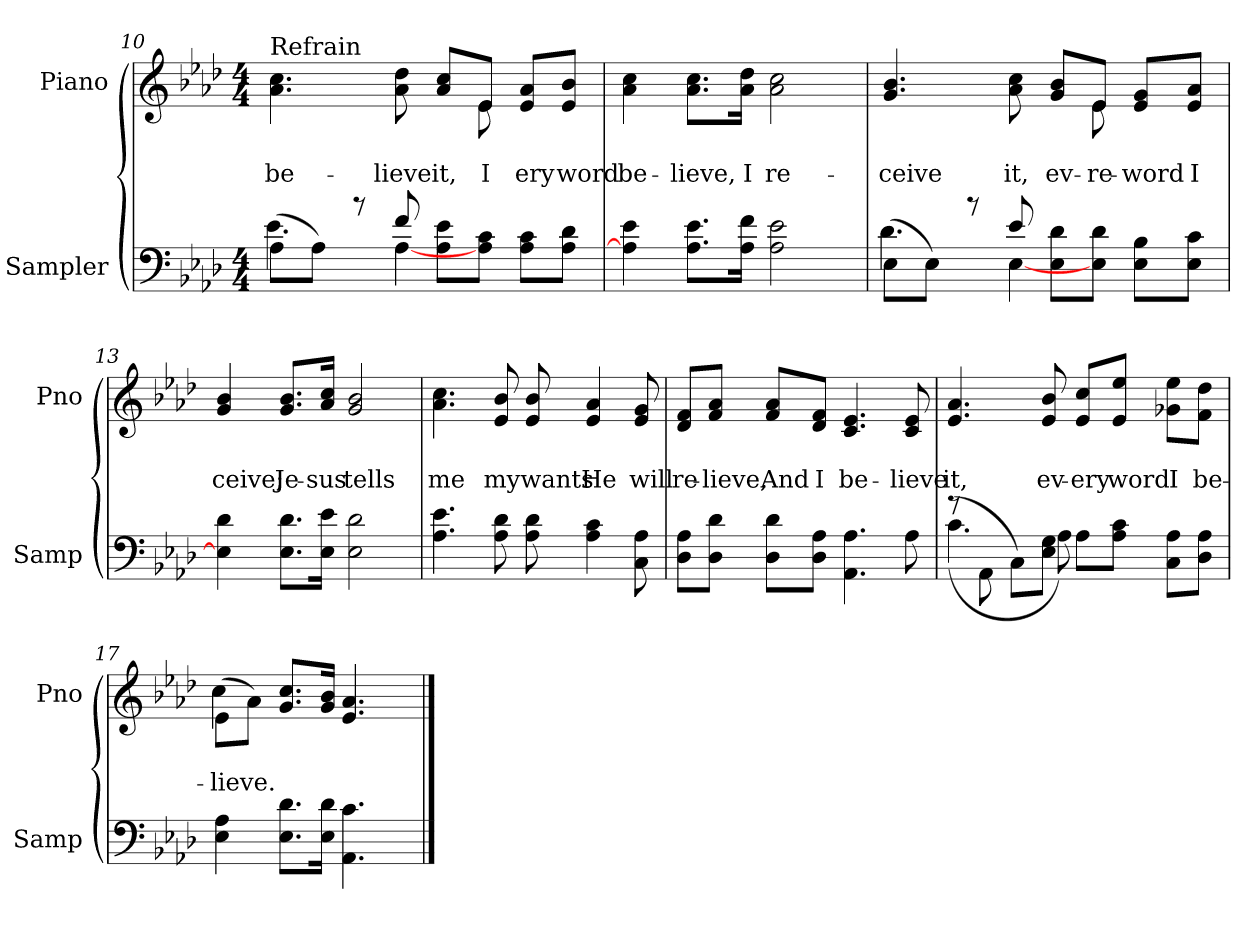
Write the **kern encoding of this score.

**kern	**kern	**text	**text
*part2	*part1	*part1	*part1
*staff2	*staff1	*staff1	*staff1
*I"Sampler	*I"Piano	*	*
*I'Samp	*I'Pno	*	*
*clefF4	*clefG2	*	*
*k[b-e-a-d-]	*k[b-e-a-d-]	*	*
*A-:	*A-:	*	*
*M4/4	*M4/4	*	*
=10	=10	=10	=10
*^	*^	*	*
!	!	!LO:TX:t=Refrain	!	!	!
(8A-\L	4.e-	4.a- 4.cc	8ryy	.	be-
*	*	*v	*v	*	*
8A-\J)	.	.	.	.
8r	.	.	.	.
8f/	[4A-	8a- 8dd-	.	-lieve
8A-\ 8e-\L	.	8a-/ 8cc/L	.	it,
*	*	*^	*	*
8A-\ 8c\J	4.ryy	8e-/J	8e-	.	I
8A-\ 8c\L	.	8e-/ 8a-/L	4ryy	.	-ery
8A-\ 8d-\J	.	8e-/ 8b-/J	.	.	word
*v	*v	*	*	*	*
*	*v	*v	*	*
=11	=11	=11	=11
4A-] 4e-	4a- 4cc	.	be-
8.A-\ 8.e-\L	8.a-\ 8.cc\L	.	-lieve,
16A-\ 16f\Jk	16a-\ 16dd-\Jk	.	I
2A- 2e-	2a- 2cc	.	re-
=12	=12	=12	=12
*^	*^	*	*
(8E-\L	4.d-	4.g 4.b-	8ryy	.	-ceive
*	*	*v	*v	*	*
8E-\J)	.	.	.	.
8r	.	.	.	.
8e-/	[4E-	8a- 8cc	.	it,
8E-\ 8d-\L	.	8g/ 8b-/L	.	ev-
*	*	*^	*	*
8E-\ 8d-\J	4.ryy	8e-/J	8e-	.	re-
8E-\ 8B-\L	.	8e-/ 8g/L	4ryy	.	word
8E-\ 8c\J	.	8e-/ 8a-/J	.	.	I
*v	*v	*	*	*	*
*	*v	*v	*	*
=13	=13	=13	=13
4E-] 4d-	4g 4b-	.	-ceive;
8.E-\ 8.d-\L	8.g/ 8.b-/L	.	Je-
16E-\ 16e-\Jk	16a-/ 16cc/Jk	.	-sus
2E- 2d-	2g 2b-	.	tells
=14	=14	=14	=14
4.A- 4.e-	4.a- 4.cc	.	me
8A- 8d-	8e- 8b-	.	my
8A- 8d-	8e- 8b-	.	wants
4A- 4c	4e- 4a-	.	He
8C 8A-	8e- 8g	.	will
=15	=15	=15	=15
8D-\ 8A-\L	8d-/ 8f/L	.	re-
8D-\ 8d-\J	8f/ 8a-/J	.	-lieve,
8D-\ 8d-\L	8f/ 8a-/L	.	And
8D-\ 8A-\J	8d-/ 8f/J	.	I
4.AA- 4.A-	4.c 4.e-	.	be-
8A-	8c 8e-	.	-lieve
=16	=16	=16	=16
*^	*	*	*
(8r	(4.c	4.e- 4.a-	.	it,
8AA-\	.	.	.	.
8C\L)	.	.	.	.
8E-\ 8G\J	8A-)	8e- 8b-	.	ev-
8A-\L	2ryy	8e-/ 8cc/L	.	-ery
8A-\ 8c\J	.	8e-/ 8ee-/J	.	word
8C\ 8A-\L	.	8g-X\ 8ee-\L	.	I
8D-\ 8A-\J	.	8f\ 8dd-\J	.	be-
*v	*v	*	*	*
=17	=17	=17	=17
*	*^	*	*
4E- 4A-	(8e-\L	4cc	.	-lieve.
.	8a-\J)	.	.	.
8.E-\ 8.d-\L	8.g/ 8.cc/L	2ryy	.	.
16E-\ 16d-\Jk	16g/ 16b-/Jk	.	.	.
4.AA- 4.c	4.e- 4.a-	.	.	.
.	.	8ryy	.	.
*	*v	*v	*	*
==	==	==	==
*-	*-	*-	*-
